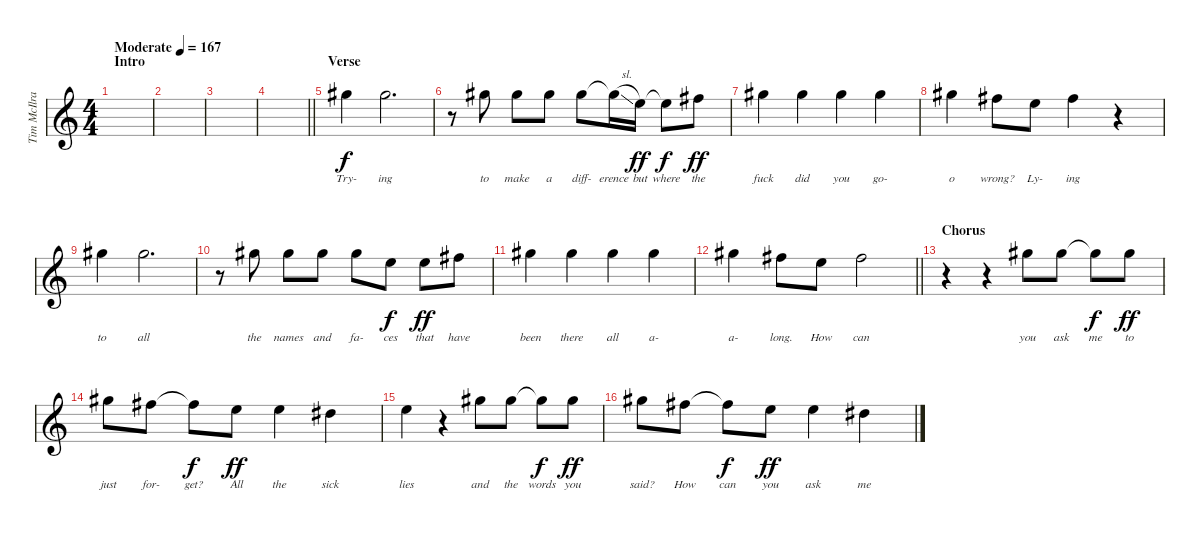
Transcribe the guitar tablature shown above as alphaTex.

\track ("Tim McIlrath - Vocals" "Tim McIlra") {instrument distortionguitar}
\staff {score}
\tuning (E4 B3 G3 D3 A2 E2) {hide}
\ts (4 4)
\section ("" "Intro")
\tempo (167 "Moderate")
\clef g2
\ks c
|
|
|
\barLineRight lightlight
|
\section ("" "Verse")
4.1.4{lyrics (0 "Try-") lyrics (1 "") lyrics (2 "") lyrics (3 "") lyrics (4 "")} 4.1.2{d lyrics (0 "ing") lyrics (1 "") lyrics (2 "") lyrics (3 "") lyrics (4 "")} |
r.8 4.1.8{lyrics (0 "to") lyrics (1 "") lyrics (2 "") lyrics (3 "") lyrics (4 "")} 4.1.8{lyrics (0 "make") lyrics (1 "") lyrics (2 "") lyrics (3 "") lyrics (4 "")} 4.1.8{lyrics (0 "a") lyrics (1 "") lyrics (2 "") lyrics (3 "") lyrics (4 "")} 4.1.8{lyrics (0 "diff-") lyrics (1 "") lyrics (2 "") lyrics (3 "") lyrics (4 "")} 4.1{sl t}.16{lyrics (0 "erence") lyrics (1 "") lyrics (2 "") lyrics (3 "") lyrics (4 "") dy f} 0.1.16{lyrics (0 "but") lyrics (1 "") lyrics (2 "") lyrics (3 "") lyrics (4 "") dy ff} 0.1{t}.8{lyrics (0 "where") lyrics (1 "") lyrics (2 "") lyrics (3 "") lyrics (4 "") dy f} 2.1.8{lyrics (0 "the") lyrics (1 "") lyrics (2 "") lyrics (3 "") lyrics (4 "") dy ff} |
4.1.4{lyrics (0 "fuck") lyrics (1 "") lyrics (2 "") lyrics (3 "") lyrics (4 "")} 4.1.4{lyrics (0 "did") lyrics (1 "") lyrics (2 "") lyrics (3 "") lyrics (4 "")} 4.1.4{lyrics (0 "you") lyrics (1 "") lyrics (2 "") lyrics (3 "") lyrics (4 "")} 4.1.4{lyrics (0 "go-") lyrics (1 "") lyrics (2 "") lyrics (3 "") lyrics (4 "")} |
4.1.4{lyrics (0 "o") lyrics (1 "") lyrics (2 "") lyrics (3 "") lyrics (4 "")} 2.1.8{lyrics (0 "wrong?") lyrics (1 "") lyrics (2 "") lyrics (3 "") lyrics (4 "")} 0.1.8{lyrics (0 "Ly-") lyrics (1 "") lyrics (2 "") lyrics (3 "") lyrics (4 "")} 2.1.4{lyrics (0 "ing") lyrics (1 "") lyrics (2 "") lyrics (3 "") lyrics (4 "")} r.4 |
4.1.4{lyrics (0 "to") lyrics (1 "") lyrics (2 "") lyrics (3 "") lyrics (4 "")} 4.1.2{d lyrics (0 "all") lyrics (1 "") lyrics (2 "") lyrics (3 "") lyrics (4 "")} |
r.8 4.1.8{lyrics (0 "the") lyrics (1 "") lyrics (2 "") lyrics (3 "") lyrics (4 "")} 4.1.8{lyrics (0 "names") lyrics (1 "") lyrics (2 "") lyrics (3 "") lyrics (4 "")} 4.1.8{lyrics (0 "and") lyrics (1 "") lyrics (2 "") lyrics (3 "") lyrics (4 "")} 4.1.8{lyrics (0 "fa-") lyrics (1 "") lyrics (2 "") lyrics (3 "") lyrics (4 "")} 0.1.8{lyrics (0 "ces") lyrics (1 "") lyrics (2 "") lyrics (3 "") lyrics (4 "") dy f} 0.1.8{lyrics (0 "that") lyrics (1 "") lyrics (2 "") lyrics (3 "") lyrics (4 "") dy ff} 2.1.8{lyrics (0 "have") lyrics (1 "") lyrics (2 "") lyrics (3 "") lyrics (4 "")} |
4.1.4{lyrics (0 "been") lyrics (1 "") lyrics (2 "") lyrics (3 "") lyrics (4 "")} 4.1.4{lyrics (0 "there") lyrics (1 "") lyrics (2 "") lyrics (3 "") lyrics (4 "")} 4.1.4{lyrics (0 "all") lyrics (1 "") lyrics (2 "") lyrics (3 "") lyrics (4 "")} 4.1.4{lyrics (0 "a-") lyrics (1 "") lyrics (2 "") lyrics (3 "") lyrics (4 "")} |
\barLineRight lightlight
4.1.4{lyrics (0 "a-") lyrics (1 "") lyrics (2 "") lyrics (3 "") lyrics (4 "")} 2.1.8{lyrics (0 "long.") lyrics (1 "") lyrics (2 "") lyrics (3 "") lyrics (4 "")} 0.1.8{lyrics (0 "How") lyrics (1 "") lyrics (2 "") lyrics (3 "") lyrics (4 "")} 2.1.2{lyrics (0 "can") lyrics (1 "") lyrics (2 "") lyrics (3 "") lyrics (4 "")} |
\section ("" "Chorus")
r.4 r.4 4.1.8{lyrics (0 "you") lyrics (1 "") lyrics (2 "") lyrics (3 "") lyrics (4 "")} 4.1.8{lyrics (0 "ask") lyrics (1 "") lyrics (2 "") lyrics (3 "") lyrics (4 "")} 4.1{t}.8{lyrics (0 "me") lyrics (1 "") lyrics (2 "") lyrics (3 "") lyrics (4 "") dy f} 4.1.8{lyrics (0 "to") lyrics (1 "") lyrics (2 "") lyrics (3 "") lyrics (4 "") dy ff} |
4.1.8{lyrics (0 "just") lyrics (1 "") lyrics (2 "") lyrics (3 "") lyrics (4 "")} 2.1.8{lyrics (0 "for-") lyrics (1 "") lyrics (2 "") lyrics (3 "") lyrics (4 "")} 2.1{t}.8{lyrics (0 "get?") lyrics (1 "") lyrics (2 "") lyrics (3 "") lyrics (4 "") dy f} 0.1.8{lyrics (0 "All") lyrics (1 "") lyrics (2 "") lyrics (3 "") lyrics (4 "") dy ff} 0.1.4{lyrics (0 "the") lyrics (1 "") lyrics (2 "") lyrics (3 "") lyrics (4 "")} 4.2.4{lyrics (0 "sick") lyrics (1 "") lyrics (2 "") lyrics (3 "") lyrics (4 "")} |
0.1.4{lyrics (0 "lies") lyrics (1 "") lyrics (2 "") lyrics (3 "") lyrics (4 "")} r.4 4.1.8{lyrics (0 "and") lyrics (1 "") lyrics (2 "") lyrics (3 "") lyrics (4 "")} 4.1.8{lyrics (0 "the") lyrics (1 "") lyrics (2 "") lyrics (3 "") lyrics (4 "")} 4.1{t}.8{lyrics (0 "words") lyrics (1 "") lyrics (2 "") lyrics (3 "") lyrics (4 "") dy f} 4.1.8{lyrics (0 "you") lyrics (1 "") lyrics (2 "") lyrics (3 "") lyrics (4 "") dy ff} |
4.1.8{lyrics (0 "said?") lyrics (1 "") lyrics (2 "") lyrics (3 "") lyrics (4 "")} 2.1.8{lyrics (0 "How") lyrics (1 "") lyrics (2 "") lyrics (3 "") lyrics (4 "")} 2.1{t}.8{lyrics (0 "can") lyrics (1 "") lyrics (2 "") lyrics (3 "") lyrics (4 "") dy f} 0.1.8{lyrics (0 "you") lyrics (1 "") lyrics (2 "") lyrics (3 "") lyrics (4 "") dy ff} 0.1.4{lyrics (0 "ask") lyrics (1 "") lyrics (2 "") lyrics (3 "") lyrics (4 "")} 4.2.4{lyrics (0 "me") lyrics (1 "") lyrics (2 "") lyrics (3 "") lyrics (4 "")}
